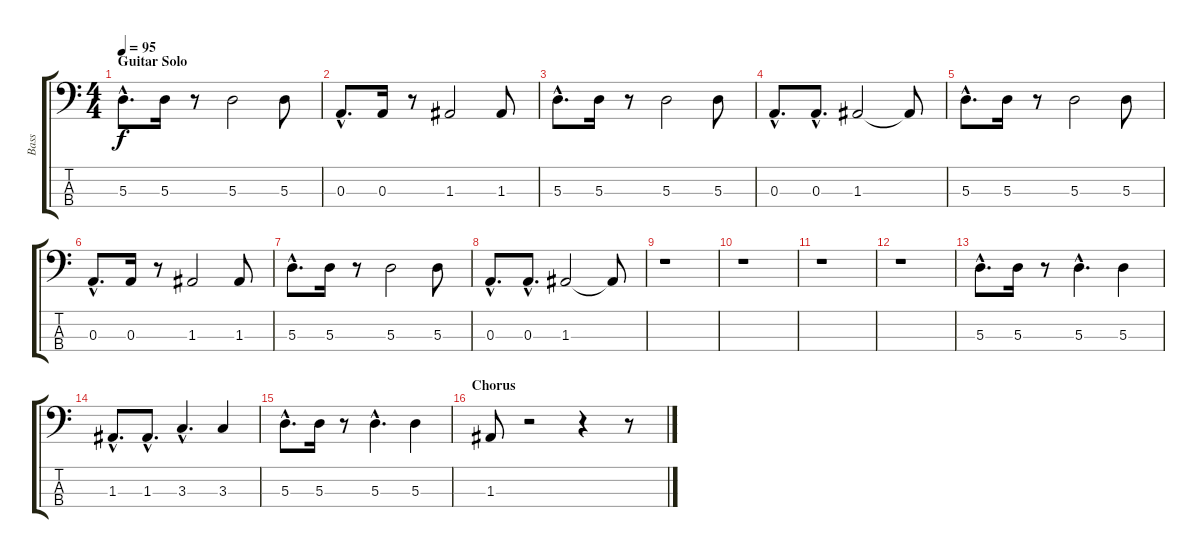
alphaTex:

\track ("Bass" "Bass") {instrument electricbassfinger}
\staff {score tabs}
\tuning (G2 D2 A1 E1) {hide}
\ts (4 4)
\section ("" "Guitar Solo")
\tempo 95
\clef f4
\ks c
5.3{hac}.8{d dy f} 5.3.16 r.8 5.3.2 5.3.8 |
0.3{hac}.8{d} 0.3.16 r.8 1.3.2 1.3.8 |
5.3{hac}.8{d} 5.3.16 r.8 5.3.2 5.3.8 |
0.3{hac}.8{d} 0.3{hac}.8{d} 1.3.2 1.3{t}.8 |
5.3{hac}.8{d} 5.3.16 r.8 5.3.2 5.3.8 |
0.3{hac}.8{d} 0.3.16 r.8 1.3.2 1.3.8 |
5.3{hac}.8{d} 5.3.16 r.8 5.3.2 5.3.8 |
0.3{hac}.8{d} 0.3{hac}.8{d} 1.3.2 1.3{t}.8 |
r.1 |
r.1 |
r.1 |
r.1 |
5.3{hac}.8{d} 5.3.16 r.8 5.3{hac}.4{d} 5.3.4 |
1.3{hac}.8{d} 1.3{hac}.8{d} 3.3{hac}.4{d} 3.3.4 |
5.3{hac}.8{d} 5.3.16 r.8 5.3{hac}.4{d} 5.3.4 |
\section ("" "Chorus")
1.3.8 r.2 r.4 r.8
